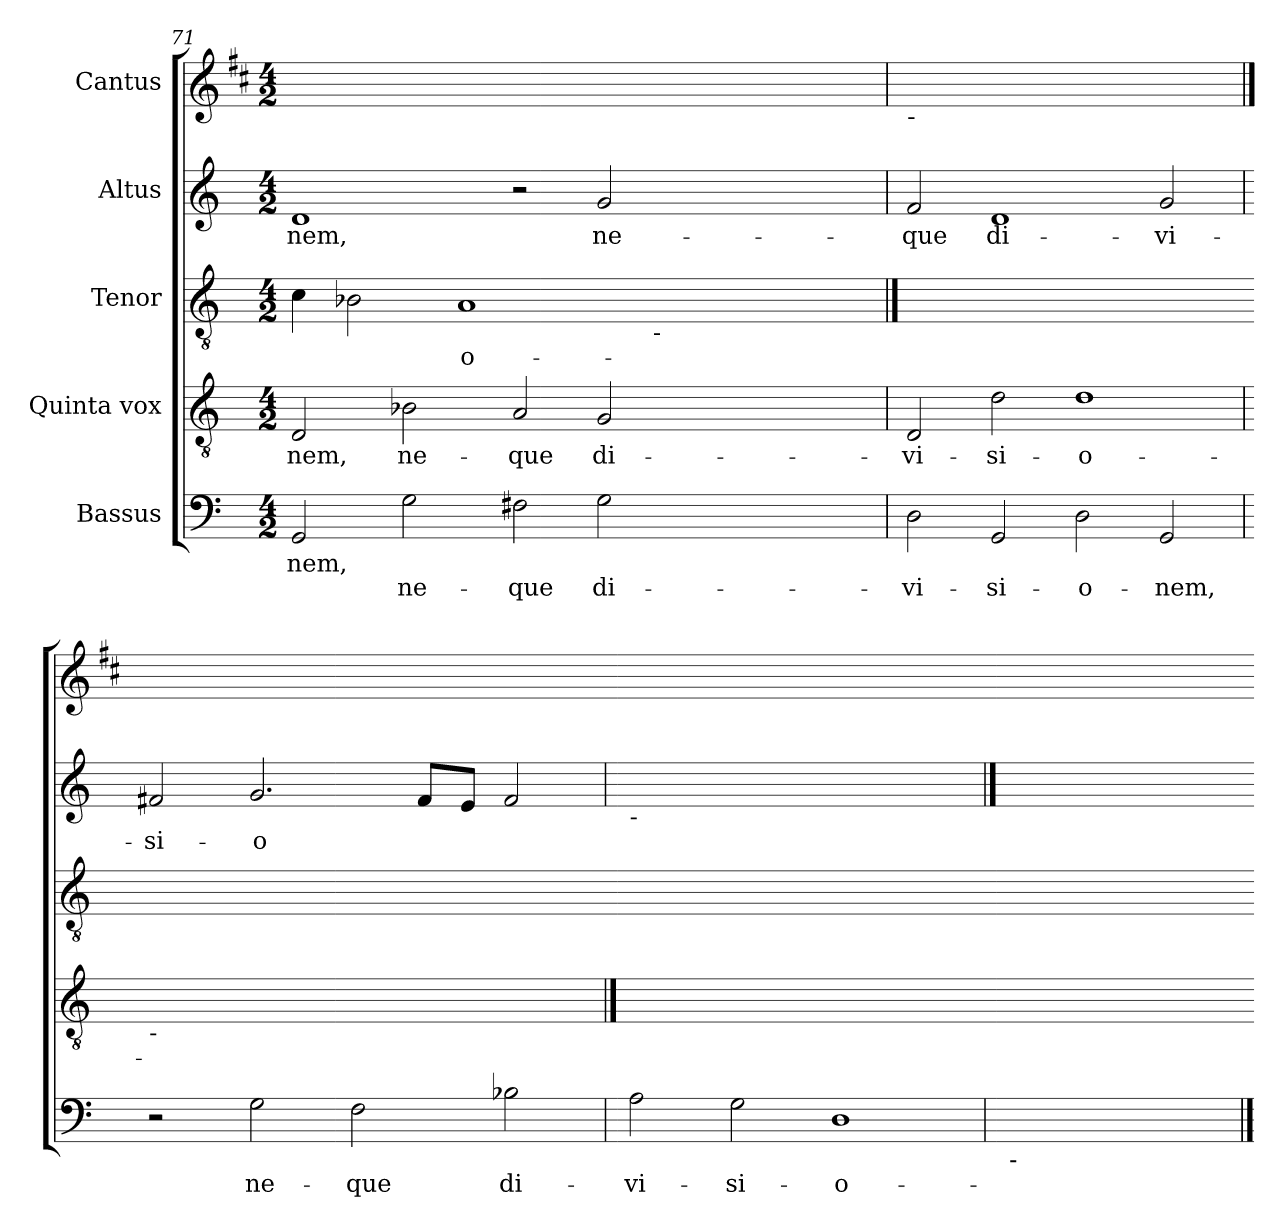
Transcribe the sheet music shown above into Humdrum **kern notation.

**kern	**text	**text	**kern	**text	**kern	**text	**kern	**text	**kern	**text
*part5	*part5	*part5	*part4	*part4	*part3	*part3	*part2	*part2	*part1	*part1
*staff5	*staff5	*staff5	*staff4	*staff4	*staff3	*staff3	*staff2	*staff2	*staff1	*staff1
*I"Bassus	*	*	*I"Quinta vox	*	*I"Tenor	*	*I"Altus	*	*I"Cantus	*
!!LO:LB:g=z
*clefF4	*	*	*clefGv2	*	*clefGv2	*	*clefG2	*	*clefG2	*
*	*	*	*	*	*	*	*	*	*ITrd1c2	*
*k[]	*	*	*k[]	*	*k[]	*	*k[]	*	*k[]	*
*C:	*	*	*C:	*	*C:	*	*C:	*	*C:	*
*M4/2	*	*	*M4/2	*	*M4/2	*	*M4/2	*	*M4/2	*
=71A	=71A	=71A	=71A	=71A	=71A	=71A	=71A	=71A	=71A	=71A
!	!LO:LY:b	!	!	!LO:LY:b	!	!	!	!LO:LY:b	!	!
2GG	-nem,	.	2D	-nem,	4c	.	1d	-nem,	0ddyy]	.
.	.	.	.	.	2B-X	.	.	.	.	.
!	!	!LO:LY:b	!	!LO:LY:b	!	!	!	!	!	!
2G	.	ne-	2B-X	ne-	.	.	.	.	.	.
!	!	!	!	!	!	!LO:LY:b	!	!	!	!
.	.	.	.	.	1A	o-	.	.	.	.
!	!	!LO:LY:b	!	!LO:LY:b	!	!	!	!	!	!
2F#X	.	-que	2A	-que	.	.	2r	.	.	.
!	!	!LO:LY:b	!	!LO:LY:b	!	!	!	!LO:LY:b	!	!
2G	.	di-	2G	di-	.	.	2g	ne-	.	.
!	!	!	!	!	!LO:TX:b:t=-	!	!	!	!	!
!	!	!	!	!	!	!LO:LY:b	!	!	!	!
.	.	.	.	.	0Gyy	-nem.	.	.	.	.
1..ryy	.	.	1..ryy	.	.	.	1..ryy	.	1..ryy	.
=72A	=72A	=72A	=72A	=72A	==72A	=72A	=72A	=72A	=72A	=72A
!	!	!	!	!	!	!	!	!	!LO:TX:b:t=-	!
!	!	!LO:LY:b	!	!LO:LY:b	!	!	!	!LO:LY:b	!	!LO:LY:b
2D	.	-vi-	2D	-vi-	0ryy	.	2f	-que	0byy	-nem.
!	!	!LO:LY:b	!	!LO:LY:b	!	!	!	!LO:LY:b	!	!
2GG	.	-si-	2d	-si-	.	.	1d	di-	.	.
!	!	!LO:LY:b	!	!LO:LY:b	!	!	!	!	!	!
2D	.	-o-	1d	-o-	.	.	.	.	.	.
!	!	!LO:LY:b	!	!	!	!	!	!LO:LY:b	!	!
2GG	.	-nem,	.	.	.	.	2g	-vi-	.	.
=	==	==	=	==	=	==	=	==	==	==
!	!	!	!LO:TX:b:t=-	!	!	!	!	!	!	!
!	!	!	!	!LO:LY:b	!	!	!	!LO:LY:b	!	!
2r	.	.	0dyy	-nem.	0ryy	.	2f#X	-si-	0ryy	.
!	!LO:LY:b	!	!	!	!	!	!	!LO:LY:b	!	!
2G	ne-	.	.	.	.	.	2.g	-o	.	.
!	!LO:LY:b	!	!	!	!	!	!	!	!	!
2F	-que	.	.	.	.	.	.	.	.	.
.	.	.	.	.	.	.	8f#L	.	.	.
.	.	.	.	.	.	.	8eJ	.	.	.
!	!LO:LY:b	!	!	!	!	!	!	!	!	!
2B-X	di-	.	.	.	.	.	2f#	.	.	.
=	=	=	==	=	=	=	=	=	=	=
!	!	!	!	!	!	!	!LO:TX:b:t=-	!	!	!
!	!LO:LY:b	!	!	!	!	!	!	!LO:LY:b	!	!
2A	-vi-	.	0ryy	.	0ryy	.	0gyy	nem.	0ryy	.
!	!LO:LY:b	!	!	!	!	!	!	!	!	!
2G	-si-	.	.	.	.	.	.	.	.	.
!	!LO:LY:b	!	!	!	!	!	!	!	!	!
1D	-o-	.	.	.	.	.	.	.	.	.
=	=	=	=	=	=	=	==	=	=	=
!LO:TX:b:t=-	!	!	!	!	!	!	!	!	!	!
!	!LO:LY:b	!	!	!	!	!	!	!	!	!
0GGyy	-nem.	.	0ryy	.	0ryy	.	0ryy	.	0ryy	.
==	=	=	=	=	=	=	=	=	=	=
*-	*-	*-	*-	*-	*-	*-	*-	*-	*-	*-
